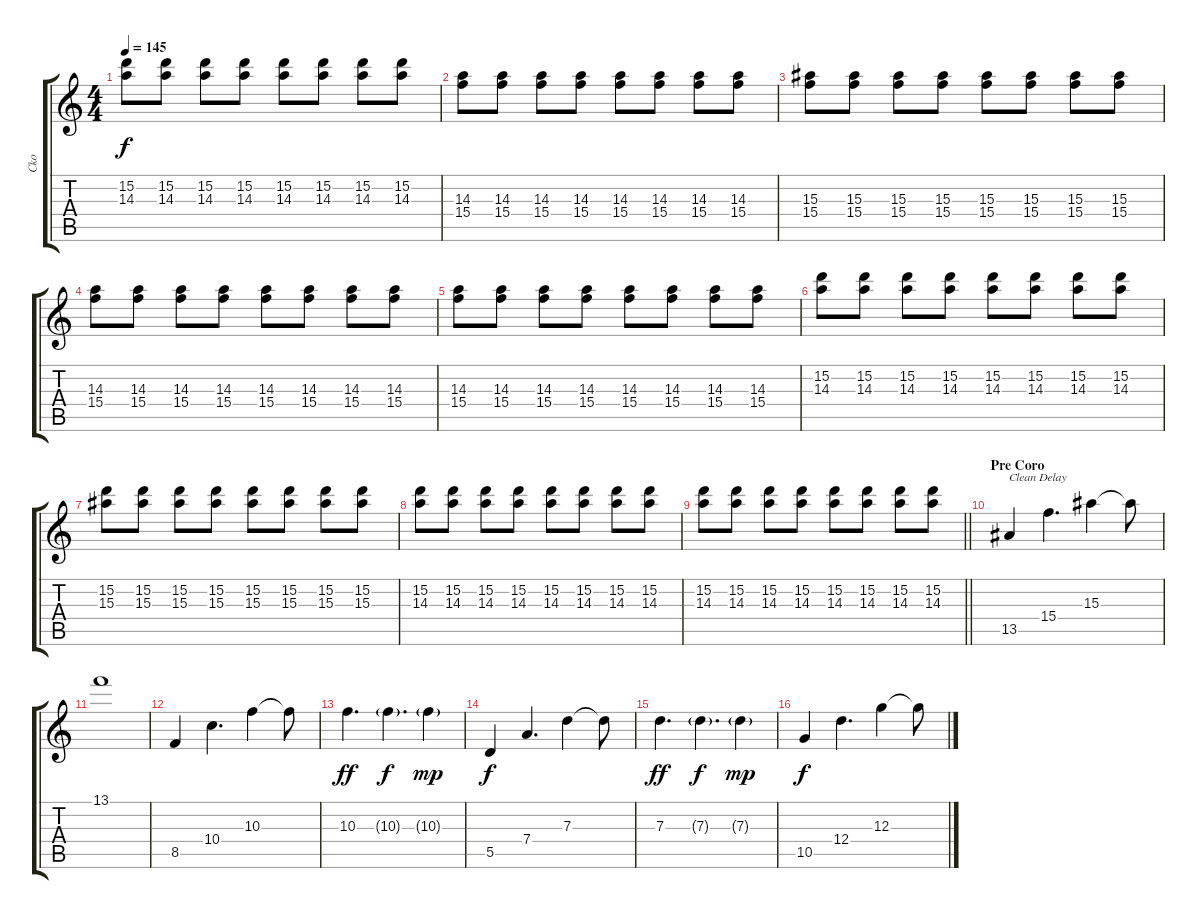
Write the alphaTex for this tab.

\track ("Cko" "Cko") {instrument distortionguitar}
\staff {score tabs}
\tuning (E4 B3 G3 D3 A2 E2) {hide}
\ts (4 4)
\tempo 145
\clef g2
\ks c
(15.2 14.3).8{dy f} (15.2 14.3).8 (15.2 14.3).8 (15.2 14.3).8 (15.2 14.3).8 (15.2 14.3).8 (15.2 14.3).8 (15.2 14.3).8 |
(14.3 15.4).8 (14.3 15.4).8 (14.3 15.4).8 (14.3 15.4).8 (14.3 15.4).8 (14.3 15.4).8 (14.3 15.4).8 (14.3 15.4).8 |
(15.3 15.4).8 (15.3 15.4).8 (15.3 15.4).8 (15.3 15.4).8 (15.3 15.4).8 (15.3 15.4).8 (15.3 15.4).8 (15.3 15.4).8 |
(14.3 15.4).8 (14.3 15.4).8 (14.3 15.4).8 (14.3 15.4).8 (14.3 15.4).8 (14.3 15.4).8 (14.3 15.4).8 (14.3 15.4).8 |
(14.3 15.4).8 (14.3 15.4).8 (14.3 15.4).8 (14.3 15.4).8 (14.3 15.4).8 (14.3 15.4).8 (14.3 15.4).8 (14.3 15.4).8 |
(15.2 14.3).8 (15.2 14.3).8 (15.2 14.3).8 (15.2 14.3).8 (15.2 14.3).8 (15.2 14.3).8 (15.2 14.3).8 (15.2 14.3).8 |
(15.2 15.3).8 (15.2 15.3).8 (15.2 15.3).8 (15.2 15.3).8 (15.2 15.3).8 (15.2 15.3).8 (15.2 15.3).8 (15.2 15.3).8 |
(15.2 14.3).8 (15.2 14.3).8 (15.2 14.3).8 (15.2 14.3).8 (15.2 14.3).8 (15.2 14.3).8 (15.2 14.3).8 (15.2 14.3).8 |
\barLineRight lightlight
(15.2 14.3).8 (15.2 14.3).8 (15.2 14.3).8 (15.2 14.3).8 (15.2 14.3).8 (15.2 14.3).8 (15.2 14.3).8 (15.2 14.3).8 |
\section ("" "Pre Coro")
13.5.4{txt "Clean Delay" instrument electricguitarclean} 15.4.4{d} 15.3.4 15.3{t}.8 |
13.1.1 |
8.5.4 10.4.4{d} 10.3.4 10.3{t}.8 |
10.3.4{d dy ff} 10.3{g}.4{d dy f} 10.3{g}.4{dy mp} |
5.5.4{dy f} 7.4.4{d} 7.3.4 7.3{t}.8 |
7.3.4{d dy ff} 7.3{g}.4{d dy f} 7.3{g}.4{dy mp} |
10.5.4{dy f} 12.4.4{d} 12.3.4 12.3{t}.8
